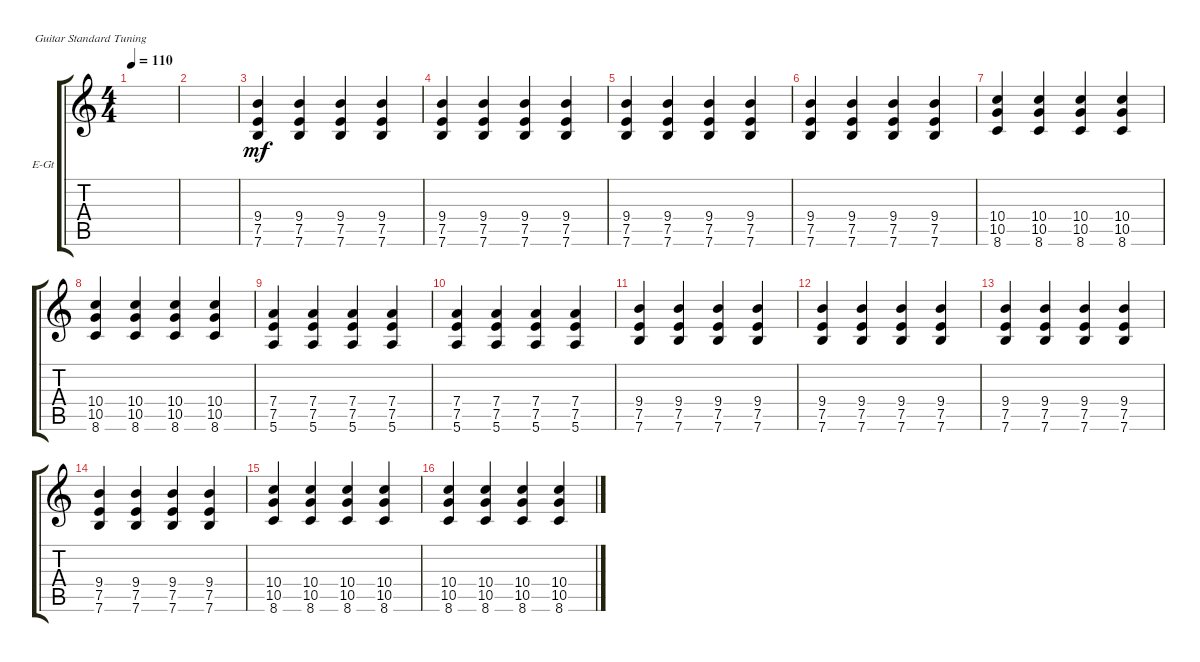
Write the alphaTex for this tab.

\defaultSystemsLayout 4
\bracketExtendMode groupsimilarinstruments
\firstSystemTrackNameOrientation horizontal
\otherSystemsTrackNameOrientation horizontal
\track ("Electric Guitar" "E-Gt") {instrument distortionguitar}
\staff {score tabs}
\tuning (E4 B3 G3 D3 A2 E2)
\ts (4 4)
\tempo 110
\clef g2
\ks c
|
|
(7.6 7.5 9.4).4{dy mf} (7.6 7.5 9.4).4 (7.6 7.5 9.4).4 (7.6 7.5 9.4).4 |
(7.6 7.5 9.4).4 (7.6 7.5 9.4).4 (7.6 7.5 9.4).4 (7.6 7.5 9.4).4 |
(7.6 7.5 9.4).4 (7.6 7.5 9.4).4 (7.6 7.5 9.4).4 (7.6 7.5 9.4).4 |
(7.6 7.5 9.4).4 (7.6 7.5 9.4).4 (7.6 7.5 9.4).4 (7.6 7.5 9.4).4 |
(8.6 10.5 10.4).4 (8.6 10.5 10.4).4 (8.6 10.5 10.4).4 (8.6 10.5 10.4).4 |
(8.6 10.5 10.4).4 (8.6 10.5 10.4).4 (8.6 10.5 10.4).4 (8.6 10.5 10.4).4 |
(5.6 7.5 7.4).4 (5.6 7.5 7.4).4 (5.6 7.5 7.4).4 (5.6 7.5 7.4).4 |
(5.6 7.5 7.4).4 (5.6 7.5 7.4).4 (5.6 7.5 7.4).4 (5.6 7.5 7.4).4 |
(7.6 7.5 9.4).4 (7.6 7.5 9.4).4 (7.6 7.5 9.4).4 (7.6 7.5 9.4).4 |
(7.6 7.5 9.4).4 (7.6 7.5 9.4).4 (7.6 7.5 9.4).4 (7.6 7.5 9.4).4 |
(7.6 7.5 9.4).4 (7.6 7.5 9.4).4 (7.6 7.5 9.4).4 (7.6 7.5 9.4).4 |
(7.6 7.5 9.4).4 (7.6 7.5 9.4).4 (7.6 7.5 9.4).4 (7.6 7.5 9.4).4 |
(8.6 10.5 10.4).4 (8.6 10.5 10.4).4 (8.6 10.5 10.4).4 (8.6 10.5 10.4).4 |
(8.6 10.5 10.4).4 (8.6 10.5 10.4).4 (8.6 10.5 10.4).4 (8.6 10.5 10.4).4
